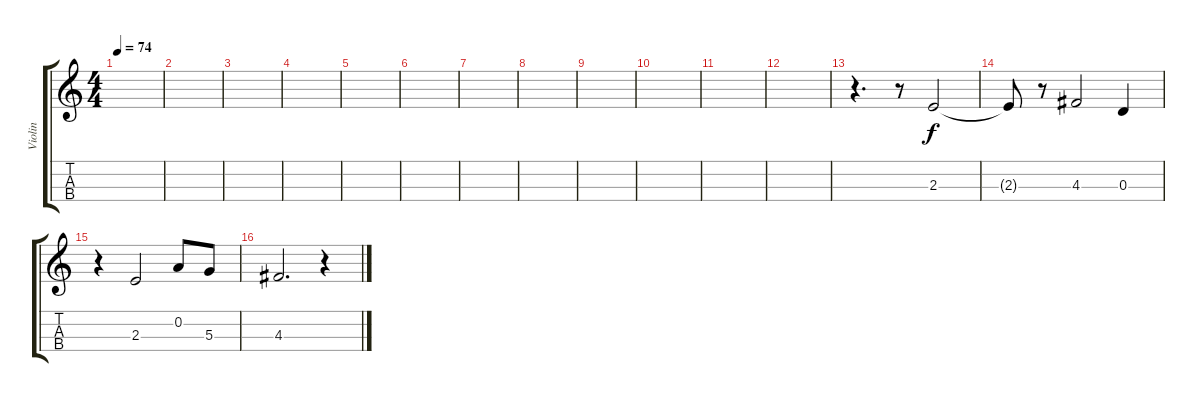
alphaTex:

\track ("Violin" "Violin") {instrument violin}
\staff {score tabs}
\tuning (E5 A4 D4 G3) {hide}
\ts (4 4)
\tempo 74
\clef g2
\ks c
|
|
|
|
|
|
|
|
|
|
|
|
r.4{d} r.8 2.3.2 |
2.3{t}.8 r.8 4.3.2 0.3.4 |
r.4 2.3.2 0.2.8 5.3.8 |
4.3.2{d} r.4
